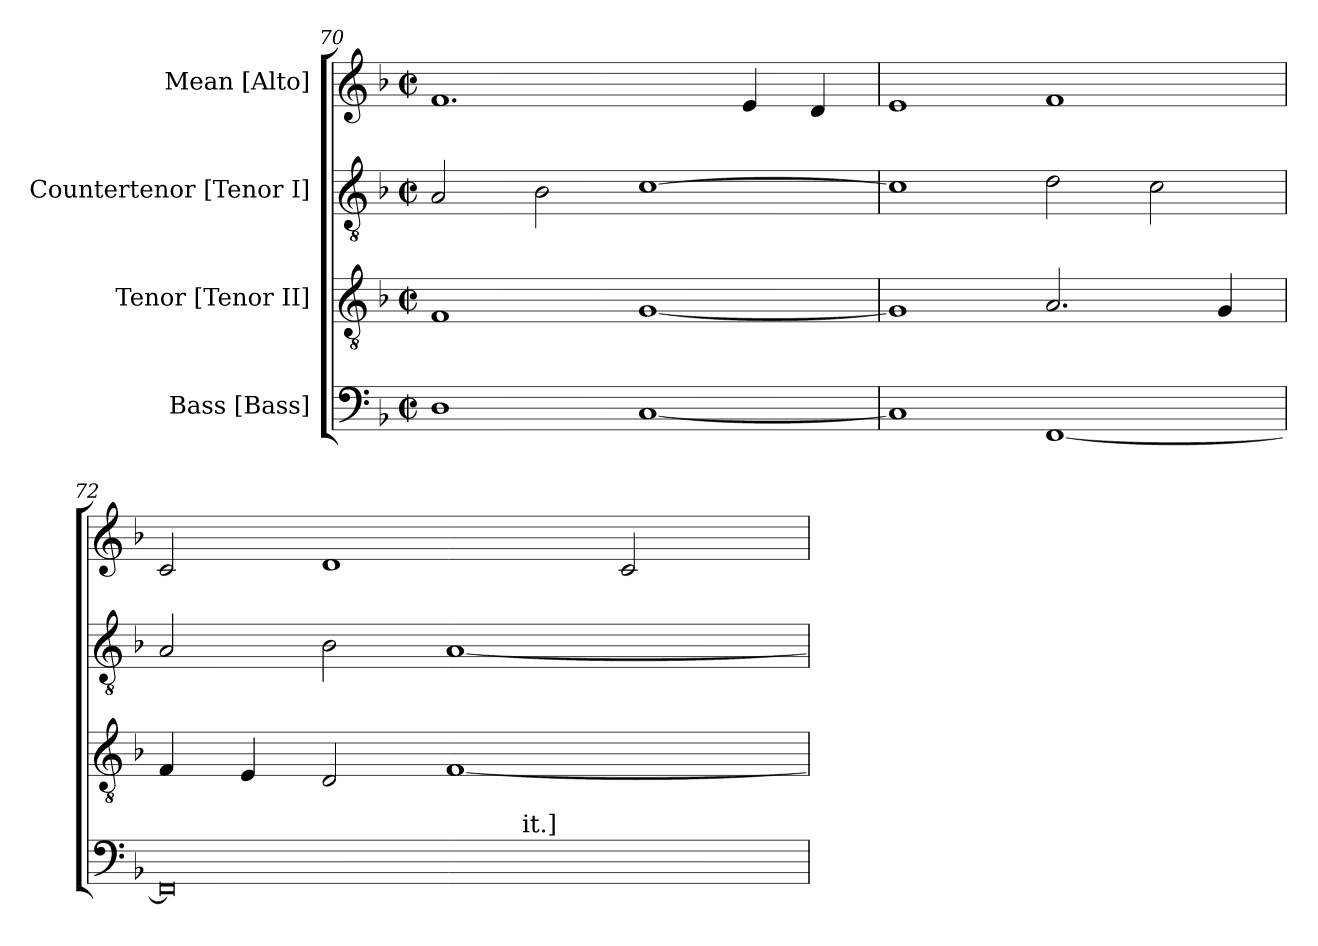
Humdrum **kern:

**kern	**kern	**kern	**kern
*part4	*part3	*part2	*part1
*staff4	*staff3	*staff2	*staff1
*I"Bass [Bass]	*I"Tenor [Tenor II]	*I"Countertenor [Tenor I]	*I"Mean [Alto]
!!LO:PB:g=z
*clefF4	*clefGv2	*clefGv2	*clefG2
*k[b-]	*k[b-]	*k[b-]	*k[b-]
*F:	*F:	*F:	*F:
*M2/2	*M2/2	*M2/2	*M2/2
*met(c|)	*met(c|)	*met(c|)	*met(c|)
=70	=70	=70	=70
1D	1F	2A/	1.f
.	.	2B-\	.
[<1C	[<1G	[>1c	.
.	.	.	4e/
.	.	.	4d/
=71	=71	=71	=71
1C]	1G]	1c]	1e
[<1FF	2.A/	2d\	1f
.	.	2c\	.
.	4G/	.	.
=72	=72	=72	=72
*^	*	*	*
0FF]	1ryy	4F/	2A/	2c/
.	.	4E/	.	.
.	.	2D/	2B-\	1d
.	8ryy	[<1F	[<1A	.
.	32ryy	.	.	.
!	!LO:TX:a:t=it.]	!	!	!
.	2ryy	.	.	.
.	.	.	.	2c/
.	4ryy	.	.	.
.	16.ryy	.	.	.
*v	*v	*	*	*
=	=	=	=
*-	*-	*-	*-
